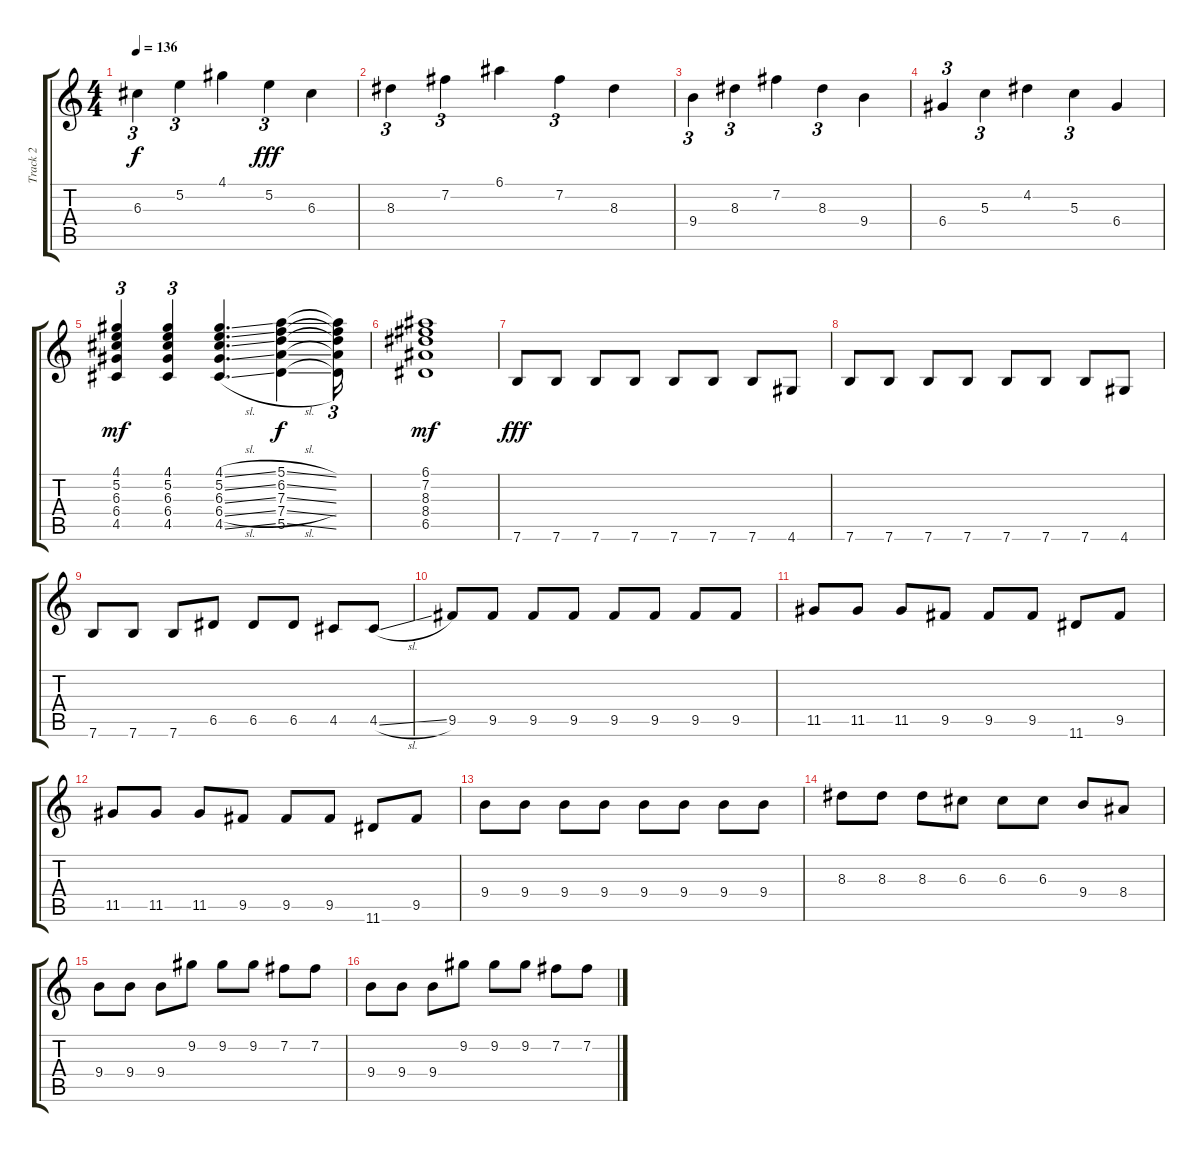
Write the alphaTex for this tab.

\track ("Track 2" "Track 2") {instrument overdrivenguitar}
\staff {score tabs}
\tuning (E4 B3 G3 D3 A2 E2) {hide}
\ts (4 4)
\tempo 136
\clef g2
\ks c
6.3.4{tu (3 2) dy f} 5.2.4{tu (3 2)} 4.1.4 5.2.4{tu (3 2) dy fff} 6.3.4 |
8.3.4{tu (3 2)} 7.2.4{tu (3 2)} 6.1.4 7.2.4{tu (3 2)} 8.3.4 |
9.4.4{tu (3 2)} 8.3.4{tu (3 2)} 7.2.4 8.3.4{tu (3 2)} 9.4.4 |
6.4.4{tu (3 2)} 5.3.4{tu (3 2)} 4.2.4 5.3.4{tu (3 2)} 6.4.4 |
(4.1 5.2 6.3 6.4 4.5).4{tu (3 2) dy mf} (4.1 5.2 6.3 6.4 4.5).4{tu (3 2)} (4.1{sl} 5.2{sl} 6.3{sl} 6.4{sl} 4.5{sl}).4{d} (5.1{sl} 6.2{sl} 7.3{sl} 7.4{sl} 5.5{sl}).4{dy f} (5.1{t} 6.2{t} 7.3{t} 7.4{t} 5.5{t}).16{tu (3 2)} |
(6.1 7.2 8.3 8.4 6.5).1{dy mf} |
7.6.8{dy fff} 7.6.8 7.6.8 7.6.8 7.6.8 7.6.8 7.6.8 4.6.8 |
7.6.8 7.6.8 7.6.8 7.6.8 7.6.8 7.6.8 7.6.8 4.6.8 |
7.6.8 7.6.8 7.6.8 6.5.8 6.5.8 6.5.8 4.5.8 4.5{sl}.8 |
9.5.8 9.5.8 9.5.8 9.5.8 9.5.8 9.5.8 9.5.8 9.5.8 |
11.5.8 11.5.8 11.5.8 9.5.8 9.5.8 9.5.8 11.6.8 9.5.8 |
11.5.8 11.5.8 11.5.8 9.5.8 9.5.8 9.5.8 11.6.8 9.5.8 |
9.4.8 9.4.8 9.4.8 9.4.8 9.4.8 9.4.8 9.4.8 9.4.8 |
8.3.8 8.3.8 8.3.8 6.3.8 6.3.8 6.3.8 9.4.8 8.4.8 |
9.4.8 9.4.8 9.4.8 9.2.8 9.2.8 9.2.8 7.2.8 7.2.8 |
9.4.8 9.4.8 9.4.8 9.2.8 9.2.8 9.2.8 7.2.8 7.2.8
